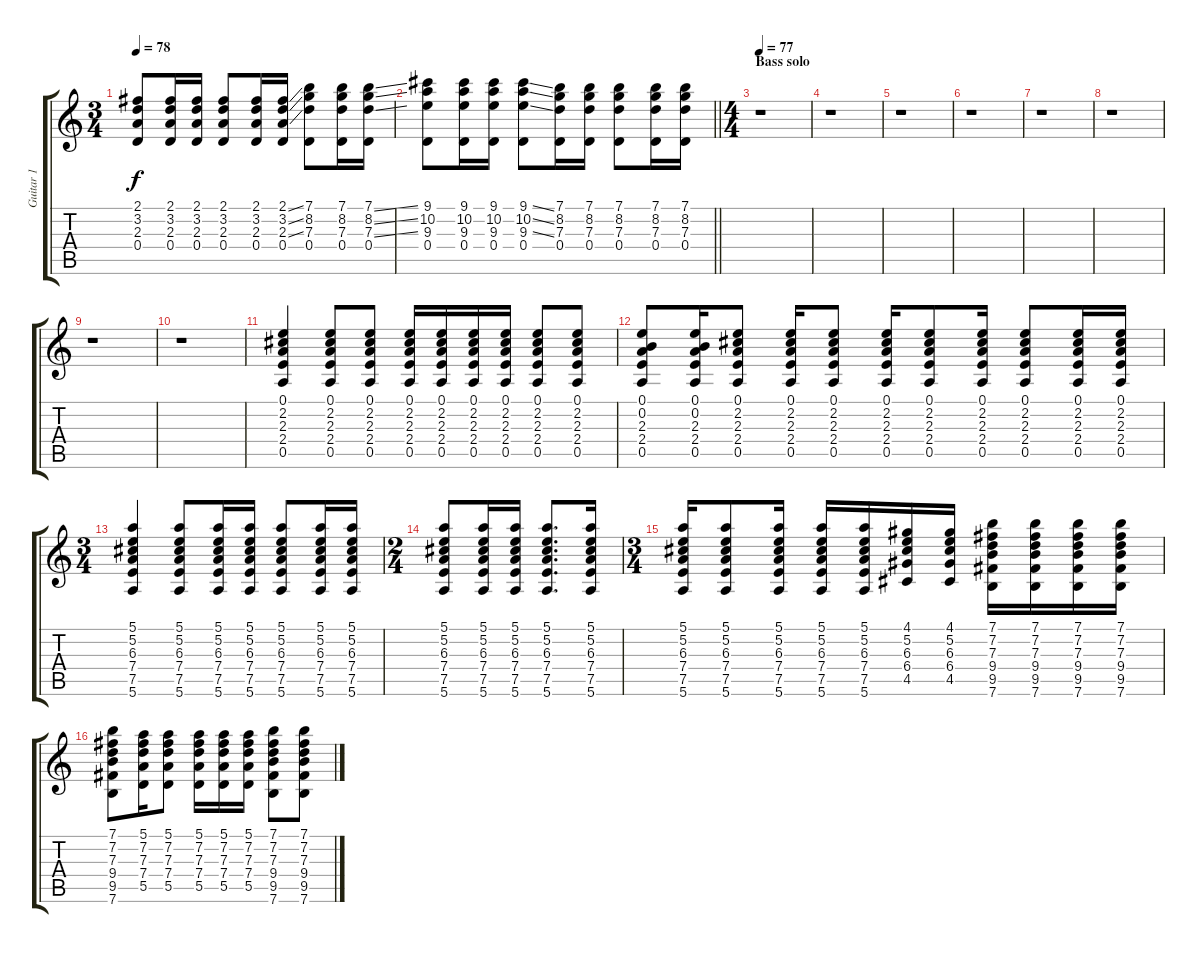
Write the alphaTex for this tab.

\track ("Guitar 1" "Guitar 1") {instrument acousticguitarsteel}
\staff {score tabs}
\tuning (E4 B3 G3 D3 A2 E2) {hide}
\ts (3 4)
\tempo 78
\clef g2
\ks c
(2.1 3.2 2.3 0.4).8{dy f} (2.1 3.2 2.3 0.4).16 (2.1 3.2 2.3 0.4).16 (2.1 3.2 2.3 0.4).8 (2.1 3.2 2.3 0.4).16 (2.1{ss} 3.2{ss} 2.3{ss} 0.4).16 (7.1 8.2 7.3 0.4).8 (7.1 8.2 7.3 0.4).16 (7.1{ss} 8.2{ss} 7.3{ss} 0.4).16 |
\barLineRight lightlight
(9.1 10.2 9.3 0.4).8 (9.1 10.2 9.3 0.4).16 (9.1 10.2 9.3 0.4).16 (9.1{ss} 10.2{ss} 9.3{ss} 0.4).8 (7.1 8.2 7.3 0.4).16 (7.1 8.2 7.3 0.4).16 (7.1 8.2 7.3 0.4).8 (7.1 8.2 7.3 0.4).16 (7.1 8.2 7.3 0.4).16 |
\ts (4 4)
\section ("" "Bass solo")
\tempo 77
r.1 |
r.1 |
r.1 |
r.1 |
r.1 |
r.1 |
r.1 |
r.1 |
(0.1 2.2 2.3 2.4 0.5).4 (0.1 2.2 2.3 2.4 0.5).8 (0.1 2.2 2.3 2.4 0.5).8 (0.1 2.2 2.3 2.4 0.5).16 (0.1 2.2 2.3 2.4 0.5).16 (0.1 2.2 2.3 2.4 0.5).16 (0.1 2.2 2.3 2.4 0.5).16 (0.1 2.2 2.3 2.4 0.5).8 (0.1 2.2 2.3 2.4 0.5).8 |
(0.1 0.2 2.3 2.4 0.5).8 (0.1 0.2 2.3 2.4 0.5).16 (0.1 2.2 2.3 2.4 0.5).8 (0.1 2.2 2.3 2.4 0.5).16 (0.1 2.2 2.3 2.4 0.5).8 (0.1 2.2 2.3 2.4 0.5).16 (0.1 2.2 2.3 2.4 0.5).8 (0.1 2.2 2.3 2.4 0.5).16 (0.1 2.2 2.3 2.4 0.5).8 (0.1 2.2 2.3 2.4 0.5).16 (0.1 2.2 2.3 2.4 0.5).16 |
\ts (3 4)
(5.1 5.2 6.3 7.4 7.5 5.6).4 (5.1 5.2 6.3 7.4 7.5 5.6).8 (5.1 5.2 6.3 7.4 7.5 5.6).16 (5.1 5.2 6.3 7.4 7.5 5.6).16 (5.1 5.2 6.3 7.4 7.5 5.6).8 (5.1 5.2 6.3 7.4 7.5 5.6).16 (5.1 5.2 6.3 7.4 7.5 5.6).16 |
\ts (2 4)
(5.1 5.2 6.3 7.4 7.5 5.6).8 (5.1 5.2 6.3 7.4 7.5 5.6).16 (5.1 5.2 6.3 7.4 7.5 5.6).16 (5.1 5.2 6.3 7.4 7.5 5.6).8{d} (5.1 5.2 6.3 7.4 7.5 5.6).16 |
\ts (3 4)
(5.1 5.2 6.3 7.4 7.5 5.6).16 (5.1 5.2 6.3 7.4 7.5 5.6).8 (5.1 5.2 6.3 7.4 7.5 5.6).16 (5.1 5.2 6.3 7.4 7.5 5.6).16 (5.1 5.2 6.3 7.4 7.5 5.6).16 (4.1 5.2 6.3 6.4 4.5).16 (4.1 5.2 6.3 6.4 4.5).16 (7.1 7.2 7.3 9.4 9.5 7.6).16 (7.1 7.2 7.3 9.4 9.5 7.6).16 (7.1 7.2 7.3 9.4 9.5 7.6).16 (7.1 7.2 7.3 9.4 9.5 7.6).16 |
(7.1 7.2 7.3 9.4 9.5 7.6).8 (5.1 7.2 7.3 7.4 5.5).16 (5.1 7.2 7.3 7.4 5.5).8 (5.1 7.2 7.3 7.4 5.5).16 (5.1 7.2 7.3 7.4 5.5).16 (5.1 7.2 7.3 7.4 5.5).16 (7.1 7.2 7.3 9.4 9.5 7.6).8 (7.1 7.2 7.3 9.4 9.5 7.6).8
